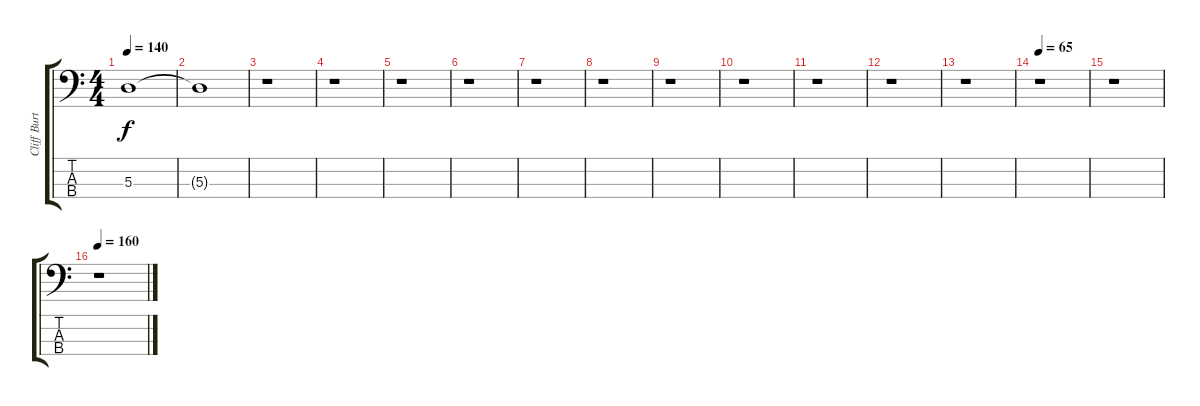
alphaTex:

\track ("Cliff Burton (Bass)" "Cliff Burt") {instrument electricbassfinger}
\staff {score tabs}
\tuning (G2 D2 A1 E1) {hide}
\ts (4 4)
\tempo 140
\clef f4
\ks c
5.3{t}.1{dy f volume 6} |
5.3{t}.1 |
r.1 |
r.1 |
r.1 |
r.1 |
r.1 |
r.1 |
r.1 |
r.1 |
r.1 |
r.1 |
r.1 |
\tempo 65
r.1 |
r.1 |
\tempo 140
\tempo 160
r.1
